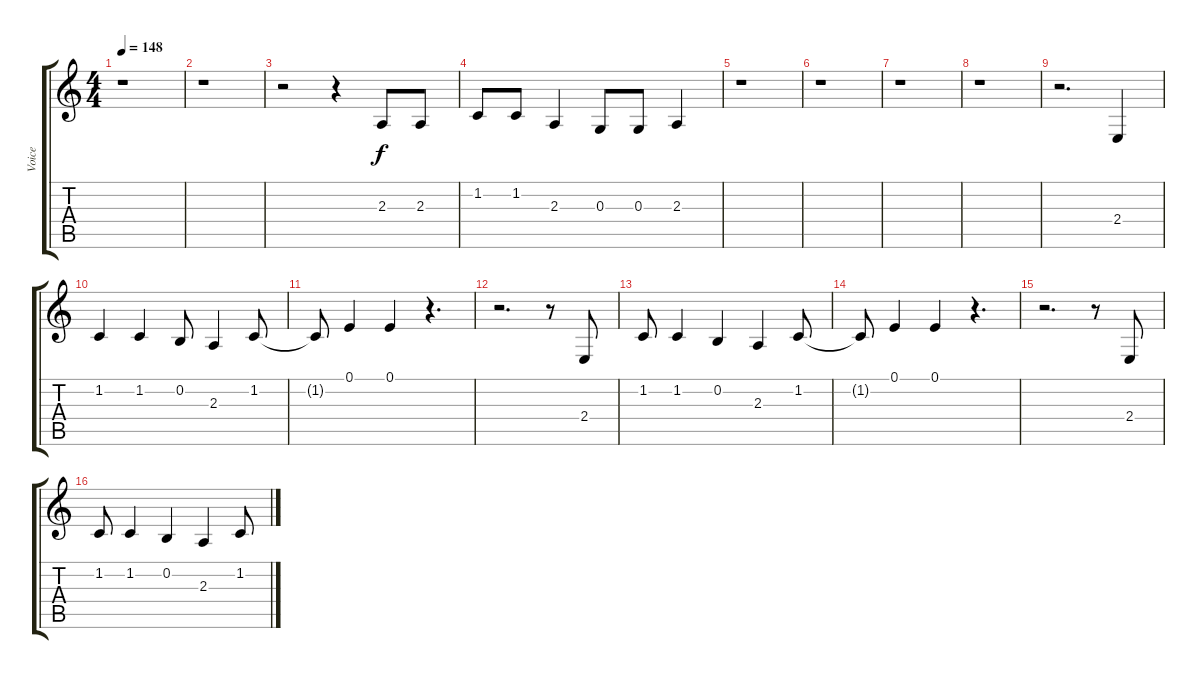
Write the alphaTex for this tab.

\track ("Voice" "Voice") {instrument lead6voice}
\staff {score tabs}
\tuning (E4 B3 G3 D3 A2 E2) {hide}
\ts (4 4)
\tempo 148
\clef g2
\ks c
r.1{dy f} |
r.1 |
r.2 r.4 2.3.8 2.3.8 |
1.2.8 1.2.8 2.3.4 0.3.8 0.3.8 2.3.4 |
r.1 |
r.1 |
r.1 |
r.1 |
r.2{d} 2.4.4 |
1.2.4 1.2.4 0.2.8 2.3.4 1.2.8 |
1.2{t}.8 0.1.4 0.1.4 r.4{d} |
r.2{d} r.8 2.4.8 |
1.2.8 1.2.4 0.2.4 2.3.4 1.2.8 |
1.2{t}.8 0.1.4 0.1.4 r.4{d} |
r.2{d} r.8 2.4.8 |
1.2.8 1.2.4 0.2.4 2.3.4 1.2.8
